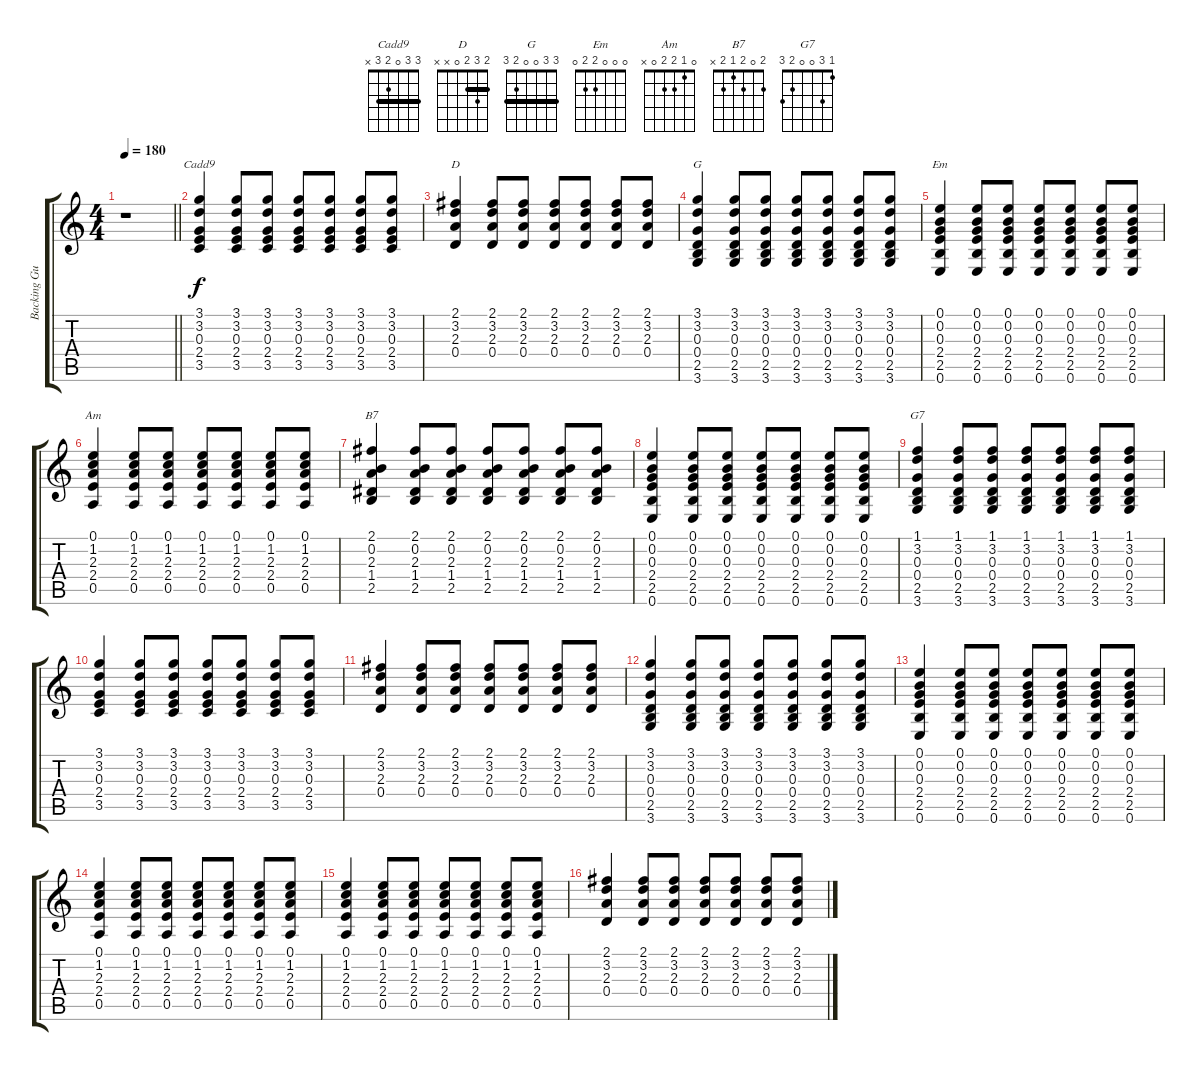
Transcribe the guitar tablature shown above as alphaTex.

\track ("Backing Guitar" "Backing Gu") {instrument electricguitarclean}
\staff {score tabs}
\tuning (E4 B3 G3 D3 A2 E2) {hide}
\chord ("Cadd9" 3 3 0 2 3 x) {barre 3}
\chord ("D" 2 3 2 0 x x) {barre 2}
\chord ("G" 3 3 0 0 2 3) {barre 3}
\chord ("Em" 0 0 0 2 2 0)
\chord ("Am" 0 1 2 2 0 x)
\chord ("B7" 2 0 2 1 2 x)
\chord ("G7" 1 3 0 0 2 3)
\ts (4 4)
\tempo 180
\clef g2
\barLineRight lightlight
\ks c
r.1{dy f} |
(3.1 3.2 0.3 2.4 3.5).4{ch "Cadd9"} (3.1 3.2 0.3 2.4 3.5).8 (3.1 3.2 0.3 2.4 3.5).8 (3.1 3.2 0.3 2.4 3.5).8 (3.1 3.2 0.3 2.4 3.5).8 (3.1 3.2 0.3 2.4 3.5).8 (3.1 3.2 0.3 2.4 3.5).8 |
(2.1 3.2 2.3 0.4).4{ch "D"} (2.1 3.2 2.3 0.4).8 (2.1 3.2 2.3 0.4).8 (2.1 3.2 2.3 0.4).8 (2.1 3.2 2.3 0.4).8 (2.1 3.2 2.3 0.4).8 (2.1 3.2 2.3 0.4).8 |
(3.1 3.2 0.3 0.4 2.5 3.6).4{ch "G"} (3.1 3.2 0.3 0.4 2.5 3.6).8 (3.1 3.2 0.3 0.4 2.5 3.6).8 (3.1 3.2 0.3 0.4 2.5 3.6).8 (3.1 3.2 0.3 0.4 2.5 3.6).8 (3.1 3.2 0.3 0.4 2.5 3.6).8 (3.1 3.2 0.3 0.4 2.5 3.6).8 |
(0.1 0.2 0.3 2.4 2.5 0.6).4{ch "Em"} (0.1 0.2 0.3 2.4 2.5 0.6).8 (0.1 0.2 0.3 2.4 2.5 0.6).8 (0.1 0.2 0.3 2.4 2.5 0.6).8 (0.1 0.2 0.3 2.4 2.5 0.6).8 (0.1 0.2 0.3 2.4 2.5 0.6).8 (0.1 0.2 0.3 2.4 2.5 0.6).8 |
(0.1 1.2 2.3 2.4 0.5).4{ch "Am"} (0.1 1.2 2.3 2.4 0.5).8 (0.1 1.2 2.3 2.4 0.5).8 (0.1 1.2 2.3 2.4 0.5).8 (0.1 1.2 2.3 2.4 0.5).8 (0.1 1.2 2.3 2.4 0.5).8 (0.1 1.2 2.3 2.4 0.5).8 |
(2.1 0.2 2.3 1.4 2.5).4{ch "B7"} (2.1 0.2 2.3 1.4 2.5).8 (2.1 0.2 2.3 1.4 2.5).8 (2.1 0.2 2.3 1.4 2.5).8 (2.1 0.2 2.3 1.4 2.5).8 (2.1 0.2 2.3 1.4 2.5).8 (2.1 0.2 2.3 1.4 2.5).8 |
(0.1 0.2 0.3 2.4 2.5 0.6).4 (0.1 0.2 0.3 2.4 2.5 0.6).8 (0.1 0.2 0.3 2.4 2.5 0.6).8 (0.1 0.2 0.3 2.4 2.5 0.6).8 (0.1 0.2 0.3 2.4 2.5 0.6).8 (0.1 0.2 0.3 2.4 2.5 0.6).8 (0.1 0.2 0.3 2.4 2.5 0.6).8 |
(1.1 3.2 0.3 0.4 2.5 3.6).4{ch "G7"} (1.1 3.2 0.3 0.4 2.5 3.6).8 (1.1 3.2 0.3 0.4 2.5 3.6).8 (1.1 3.2 0.3 0.4 2.5 3.6).8 (1.1 3.2 0.3 0.4 2.5 3.6).8 (1.1 3.2 0.3 0.4 2.5 3.6).8 (1.1 3.2 0.3 0.4 2.5 3.6).8 |
(3.1 3.2 0.3 2.4 3.5).4 (3.1 3.2 0.3 2.4 3.5).8 (3.1 3.2 0.3 2.4 3.5).8 (3.1 3.2 0.3 2.4 3.5).8 (3.1 3.2 0.3 2.4 3.5).8 (3.1 3.2 0.3 2.4 3.5).8 (3.1 3.2 0.3 2.4 3.5).8 |
(2.1 3.2 2.3 0.4).4 (2.1 3.2 2.3 0.4).8 (2.1 3.2 2.3 0.4).8 (2.1 3.2 2.3 0.4).8 (2.1 3.2 2.3 0.4).8 (2.1 3.2 2.3 0.4).8 (2.1 3.2 2.3 0.4).8 |
(3.1 3.2 0.3 0.4 2.5 3.6).4 (3.1 3.2 0.3 0.4 2.5 3.6).8 (3.1 3.2 0.3 0.4 2.5 3.6).8 (3.1 3.2 0.3 0.4 2.5 3.6).8 (3.1 3.2 0.3 0.4 2.5 3.6).8 (3.1 3.2 0.3 0.4 2.5 3.6).8 (3.1 3.2 0.3 0.4 2.5 3.6).8 |
(0.1 0.2 0.3 2.4 2.5 0.6).4 (0.1 0.2 0.3 2.4 2.5 0.6).8 (0.1 0.2 0.3 2.4 2.5 0.6).8 (0.1 0.2 0.3 2.4 2.5 0.6).8 (0.1 0.2 0.3 2.4 2.5 0.6).8 (0.1 0.2 0.3 2.4 2.5 0.6).8 (0.1 0.2 0.3 2.4 2.5 0.6).8 |
(0.1 1.2 2.3 2.4 0.5).4 (0.1 1.2 2.3 2.4 0.5).8 (0.1 1.2 2.3 2.4 0.5).8 (0.1 1.2 2.3 2.4 0.5).8 (0.1 1.2 2.3 2.4 0.5).8 (0.1 1.2 2.3 2.4 0.5).8 (0.1 1.2 2.3 2.4 0.5).8 |
(0.1 1.2 2.3 2.4 0.5).4 (0.1 1.2 2.3 2.4 0.5).8 (0.1 1.2 2.3 2.4 0.5).8 (0.1 1.2 2.3 2.4 0.5).8 (0.1 1.2 2.3 2.4 0.5).8 (0.1 1.2 2.3 2.4 0.5).8 (0.1 1.2 2.3 2.4 0.5).8 |
(2.1 3.2 2.3 0.4).4 (2.1 3.2 2.3 0.4).8 (2.1 3.2 2.3 0.4).8 (2.1 3.2 2.3 0.4).8 (2.1 3.2 2.3 0.4).8 (2.1 3.2 2.3 0.4).8 (2.1 3.2 2.3 0.4).8
